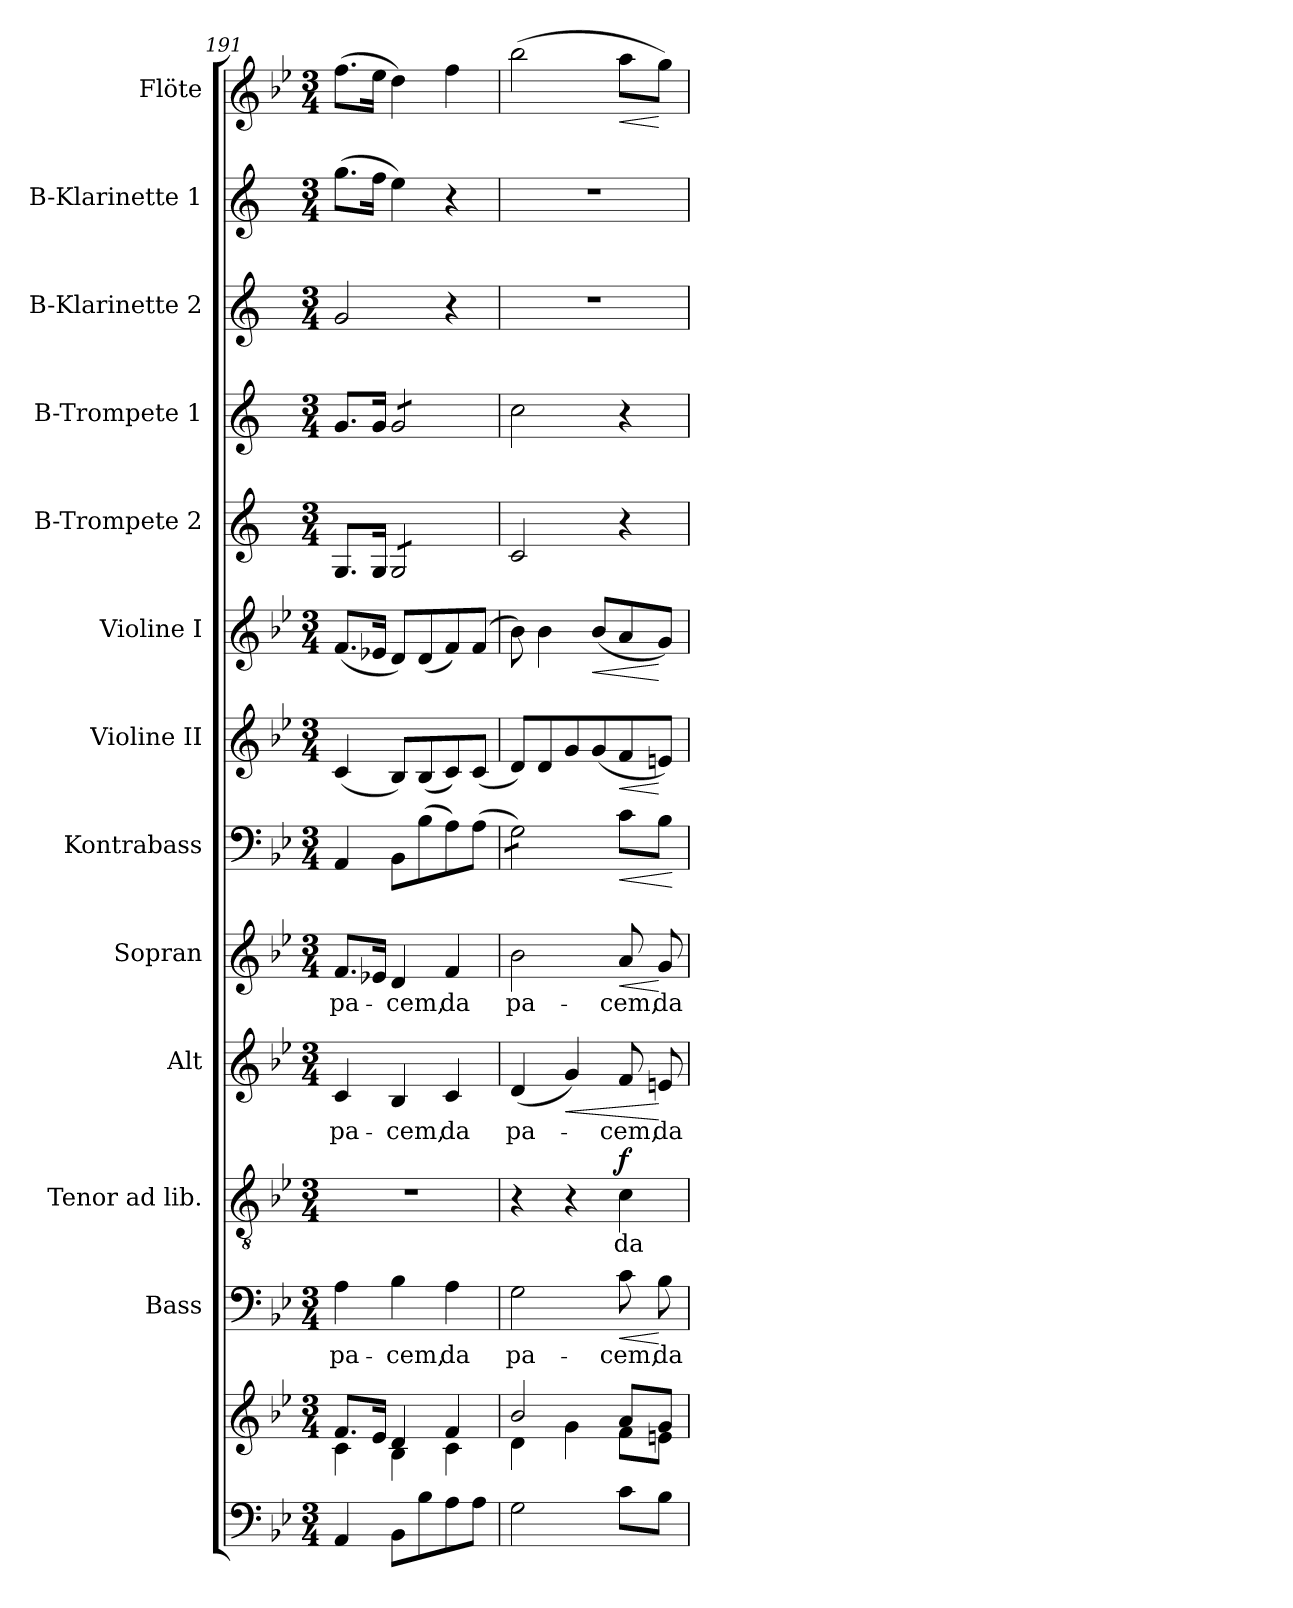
**kern	**kern	**kern	**text	**dynam	**kern	**text	**dynam	**kern	**text	**dynam	**kern	**text	**dynam	**kern	**dynam	**kern	**dynam	**kern	**dynam	**kern	**kern	**kern	**kern	**kern	**dynam
*part13	*part13	*part12	*part12	*part12	*part11	*part11	*part11	*part10	*part10	*part10	*part9	*part9	*part9	*part8	*part8	*part7	*part7	*part6	*part6	*part5	*part4	*part3	*part2	*part1	*part1
*staff14	*staff13	*staff12	*staff12	*staff12	*staff11	*staff11	*staff11	*staff10	*staff10	*staff10	*staff9	*staff9	*staff9	*staff8	*staff8	*staff7	*staff7	*staff6	*staff6	*staff5	*staff4	*staff3	*staff2	*staff1	*staff1
*	*	*I"Bass	*	*	*I"Tenor ad lib.	*	*	*I"Alt	*	*	*I"Sopran	*	*	*I"Kontrabass	*	*I"Violine II	*	*I"Violine I	*	*I"B-Trompete 2	*I"B-Trompete 1	*I"B-Klarinette 2	*I"B-Klarinette 1	*I"Flöte	*
*	*	*I'B.	*	*	*I'T.	*	*	*I'A.	*	*	*I'S.	*	*	*I'Kb.	*	*I'Vl. II	*	*I'Vl. I	*	*I'B Trp. 2	*I'B Trp. 1	*I'B Kl. 2	*I'B Kl. 1	*I'Fl.	*
!!LO:PB:g=z
*clefF4	*clefG2	*clefF4	*	*	*clefGv2	*	*	*clefG2	*	*	*clefG2	*	*	*clefF4	*	*clefG2	*	*clefG2	*	*clefG2	*clefG2	*clefG2	*clefG2	*clefG2	*
*	*	*	*	*	*	*	*	*	*	*	*	*	*	*ITrd7c12	*	*	*	*	*	*ITrd1c2	*ITrd1c2	*ITrd1c2	*ITrd1c2	*	*
*k[b-e-]	*k[b-e-]	*k[b-e-]	*	*	*k[b-e-]	*	*	*k[b-e-]	*	*	*k[b-e-]	*	*	*k[b-e-]	*	*k[b-e-]	*	*k[b-e-]	*	*k[b-e-]	*k[b-e-]	*k[b-e-]	*k[b-e-]	*k[b-e-]	*
*B-:	*B-:	*B-:	*	*	*B-:	*	*	*B-:	*	*	*B-:	*	*	*B-:	*	*B-:	*	*B-:	*	*B-:	*B-:	*B-:	*B-:	*B-:	*
*M3/4	*M3/4	*M3/4	*	*	*M3/4	*	*	*M3/4	*	*	*M3/4	*	*	*M3/4	*	*M3/4	*	*M3/4	*	*M3/4	*M3/4	*M3/4	*M3/4	*M3/4	*
=191	=191	=191	=191	=191	=191	=191	=191	=191	=191	=191	=191	=191	=191	=191	=191	=191	=191	=191	=191	=191	=191	=191	=191	=191	=191
*	*^	*	*	*	*	*	*	*	*	*	*	*	*	*	*	*	*	*	*	*	*	*	*	*	*
!	!	!	!	!LO:LY:b	!	!	!	!	!	!LO:LY:b	!	!	!LO:LY:b	!	!	!	!	!	!	!	!	!	!	!	!	!
4AA/	8.f/L	4c\	4A\	pa-	.	2.r	.	.	4c/	pa-	.	8.f/L	pa-	.	4AAA/	.	(<4c/	.	(<8.f/L	.	8.F/L	8.f/L	2f/	(>8.ff\L	(>8.ff\L	.
.	16e-/Jk	.	.	.	.	.	.	.	.	.	.	16e-X/Jk	.	.	.	.	.	.	16e-X/Jk	.	16F/Jk	16f/Jk	.	16ee-\Jk	16ee-\Jk	.
!	!	!	!	!LO:LY:b	!	!	!	!	!	!LO:LY:b	!	!	!LO:LY:b	!	!	!	!	!	!	!	!	!	!	!	!	!
*	*	*	*	*	*	*	*	*	*	*	*	*	*	*	*	*	*	*	*	*	*tremolo	*	*	*	*	*
*	*	*	*	*	*	*	*	*	*	*	*	*	*	*	*	*	*	*	*	*	*	*tremolo	*	*	*	*
8BB-\L	4d/	4B-\	4B-\	-cem,	.	.	.	.	4B-/	-cem,	.	4d/	-cem,	.	8BBB-\L	.	8B-/L)	.	8d/L)	.	8F/L	8f/L	.	4dd\)	4dd\)	.
8B-\	.	.	.	.	.	.	.	.	.	.	.	.	.	.	(>8BB-\	.	(<8B-/	.	(<8d/	.	8F/	8f/	.	.	.	.
!	!	!	!	!LO:LY:b	!	!	!	!	!	!LO:LY:b	!	!	!LO:LY:b	!	!	!	!	!	!	!	!	!	!	!	!	!
8A\	4f/	4c\	4A\	da	.	.	.	.	4c/	da	.	4f/	da	.	8AA\)	.	8c/)	.	8f/)	.	8F/	8f/	4r	4r	4ff\	.
8A\J	.	.	.	.	.	.	.	.	.	.	.	.	.	.	(>8AA\J	.	(<8c/J	.	(8f/J	.	8F/J	8f/J	.	.	.	.
*	*	*	*	*	*	*	*	*	*	*	*	*	*	*	*	*	*	*	*	*	*	*Xtremolo	*	*	*	*
*	*	*	*	*	*	*	*	*	*	*	*	*	*	*	*	*	*	*	*	*	*Xtremolo	*	*	*	*	*
=192	=192	=192	=192	=192	=192	=192	=192	=192	=192	=192	=192	=192	=192	=192	=192	=192	=192	=192	=192	=192	=192	=192	=192	=192	=192	=192
!	!	!	!	!LO:LY:b	!	!	!	!	!	!LO:LY:b	!	!	!LO:LY:b	!	!	!	!	!	!	!	!	!	!	!	!	!
*	*	*	*	*	*	*	*	*	*	*	*	*	*	*	*tremolo	*	*	*	*	*	*	*	*	*	*	*
2G\	2b-/	4d\	2G\	pa-	.	4r	.	.	(<4d/	pa-	.	2b-\	pa-	.	8GG\)L	.	8d/L)	.	8b-\)	.	2B-/	2b-\	2.r	2.r	(>2bb-\	.
.	.	.	.	.	.	.	.	.	.	.	.	.	.	.	8GG\)	.	8d/	.	4b-\	.	.	.	.	.	.	.
!	!	!	!	!	!	!	!	!	!	!	!LO:HP:b	!	!	!	!	!	!	!	!	!	!	!	!	!	!	!
.	.	4g\	.	.	.	4r	.	.	4g/)	.	<	.	.	.	8GG\)	.	8g/	.	.	.	.	.	.	.	.	.
!	!	!	!	!	!	!	!	!	!	!	!	!	!	!	!	!	!	!	!	!LO:HP:b	!	!	!	!	!	!
.	.	.	.	.	.	.	.	.	.	.	.	.	.	.	8GG\)J	.	(<8g/	.	(<8b-/L	<	.	.	.	.	.	.
*	*	*	*	*	*	*	*	*	*	*	*	*	*	*	*Xtremolo	*	*	*	*	*	*	*	*	*	*	*
!	!	!	!	!LO:LY:b	!LO:HP:b	!	!LO:LY:b	!LO:DY:a	!	!LO:LY:b	!	!	!LO:LY:b	!LO:HP:b	!	!LO:HP:b	!	!LO:HP:b	!	!	!	!	!	!	!	!LO:HP:b
8c\L	8a/L	8f\L	8c\	-cem,	<	4c\	da	f	8f/	-cem,	.	8a/	-cem,	<	8C\L	<	8f/	<	8a/	.	4r	4r	.	.	8aa\L	<
!	!	!	!	!LO:LY:b	!	!	!	!	!	!LO:LY:b	!	!	!LO:LY:b	!	!	!	!	!	!	!	!	!	!	!	!	!
8B-\J	8g/J	8en\J	8B-\	da	[	.	.	.	8en/	da	[	8g/	da	[	8BB-\J	.	8en/J)	[	8g/J)	[	.	.	.	.	8gg\J)	[
*	*v	*v	*	*	*	*	*	*	*	*	*	*	*	*	*	*	*	*	*	*	*	*	*	*	*	*
.	.	.	.	.	.	.	.	.	.	.	.	.	.	.	[	.	.	.	.	.	.	.	.	.	.
=	=	=	=	=	=	=	=	=	=	=	=	=	=	=	=	=	=	=	=	=	=	=	=	=	=
*-	*-	*-	*-	*-	*-	*-	*-	*-	*-	*-	*-	*-	*-	*-	*-	*-	*-	*-	*-	*-	*-	*-	*-	*-	*-
